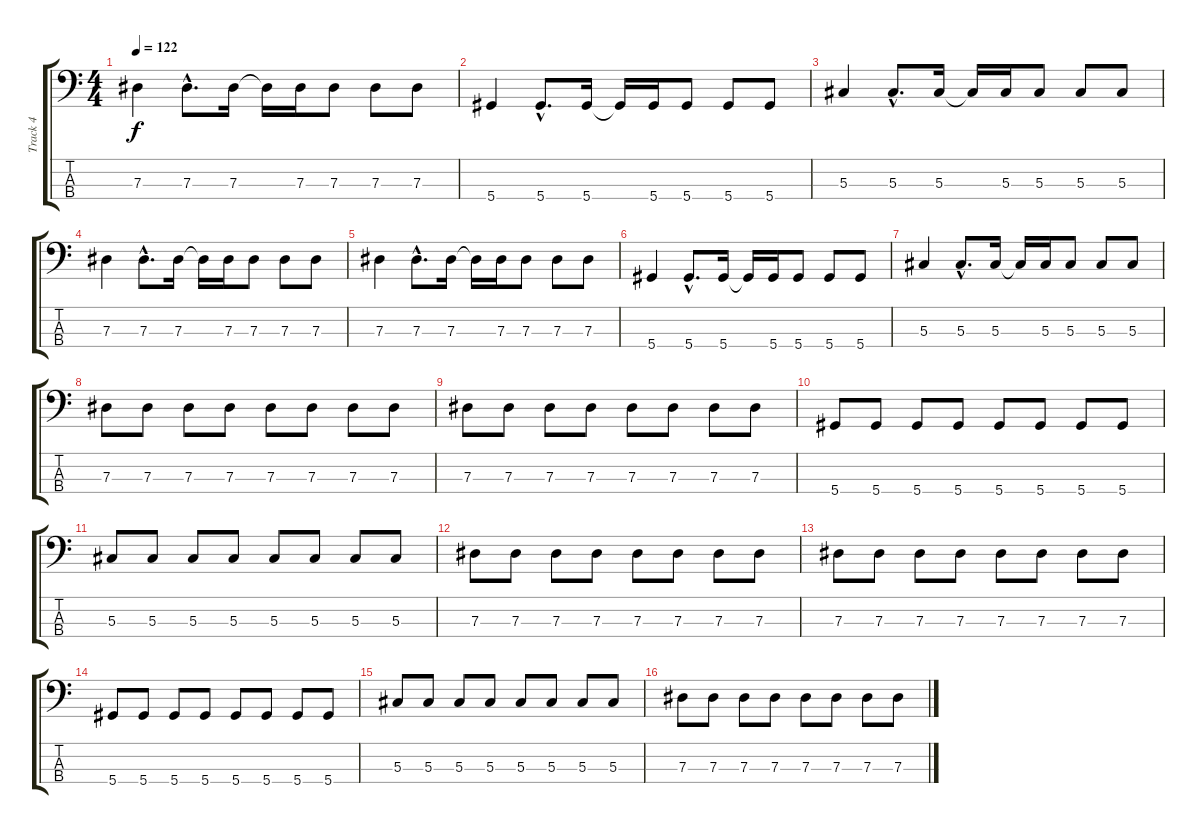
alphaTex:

\track ("Track 4" "Track 4") {instrument electricbasspick}
\staff {score tabs}
\tuning (Gb2 Db2 Ab1 Eb1) {hide}
\ts (4 4)
\tempo 122
\clef f4
\ks c
7.3.4{dy f} 7.3{hac}.8{d} 7.3.16 7.3{t}.16 7.3.16 7.3.8 7.3.8 7.3.8 |
5.4.4 5.4{hac}.8{d} 5.4.16 5.4{t}.16 5.4.16 5.4.8 5.4.8 5.4.8 |
5.3.4 5.3{hac}.8{d} 5.3.16 5.3{t}.16 5.3.16 5.3.8 5.3.8 5.3.8 |
7.3.4 7.3{hac}.8{d} 7.3.16 7.3{t}.16 7.3.16 7.3.8 7.3.8 7.3.8 |
7.3.4 7.3{hac}.8{d} 7.3.16 7.3{t}.16 7.3.16 7.3.8 7.3.8 7.3.8 |
5.4.4 5.4{hac}.8{d} 5.4.16 5.4{t}.16 5.4.16 5.4.8 5.4.8 5.4.8 |
5.3.4 5.3{hac}.8{d} 5.3.16 5.3{t}.16 5.3.16 5.3.8 5.3.8 5.3.8 |
7.3.8 7.3.8 7.3.8 7.3.8 7.3.8 7.3.8 7.3.8 7.3.8 |
7.3.8 7.3.8 7.3.8 7.3.8 7.3.8 7.3.8 7.3.8 7.3.8 |
5.4.8 5.4.8 5.4.8 5.4.8 5.4.8 5.4.8 5.4.8 5.4.8 |
5.3.8 5.3.8 5.3.8 5.3.8 5.3.8 5.3.8 5.3.8 5.3.8 |
7.3.8 7.3.8 7.3.8 7.3.8 7.3.8 7.3.8 7.3.8 7.3.8 |
7.3.8 7.3.8 7.3.8 7.3.8 7.3.8 7.3.8 7.3.8 7.3.8 |
5.4.8 5.4.8 5.4.8 5.4.8 5.4.8 5.4.8 5.4.8 5.4.8 |
5.3.8 5.3.8 5.3.8 5.3.8 5.3.8 5.3.8 5.3.8 5.3.8 |
7.3.8 7.3.8 7.3.8 7.3.8 7.3.8 7.3.8 7.3.8 7.3.8
